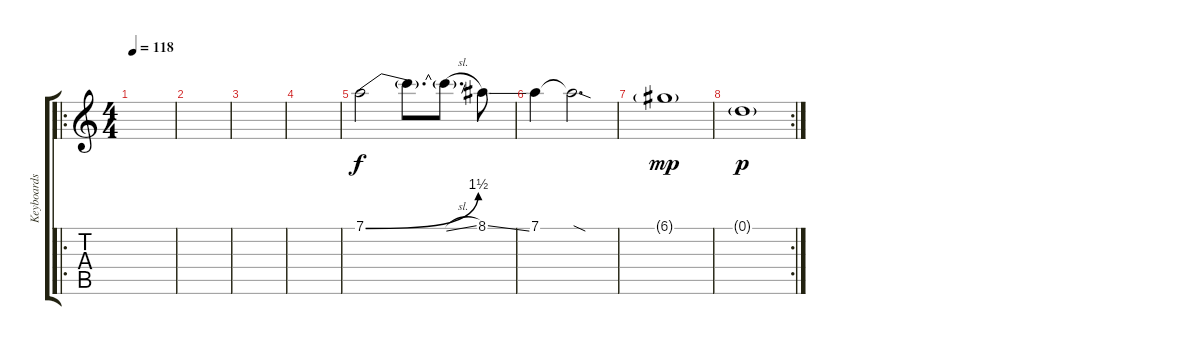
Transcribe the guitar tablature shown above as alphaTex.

\track ("Keyboards III" "Keyboards ") {instrument overdrivenguitar}
\staff {score tabs}
\tuning (D4 A3 F3 C3 G2 C2) {hide}
\ro
\ts (4 4)
\tempo 118
\clef g2
\ks c
|
|
|
|
7.1{be (bend 0 0 60 6)}.2{volume 14 balance 8 instrument lead2sawtooth} 7.1{t}.8{d} 7.1{sl t}.8{d} 8.1{ss}.8 |
7.1.4 7.1{sod t}.2{d} |
6.1{g}.1{dy mp} |
\rc 2
0.1{g}.1{dy p}
